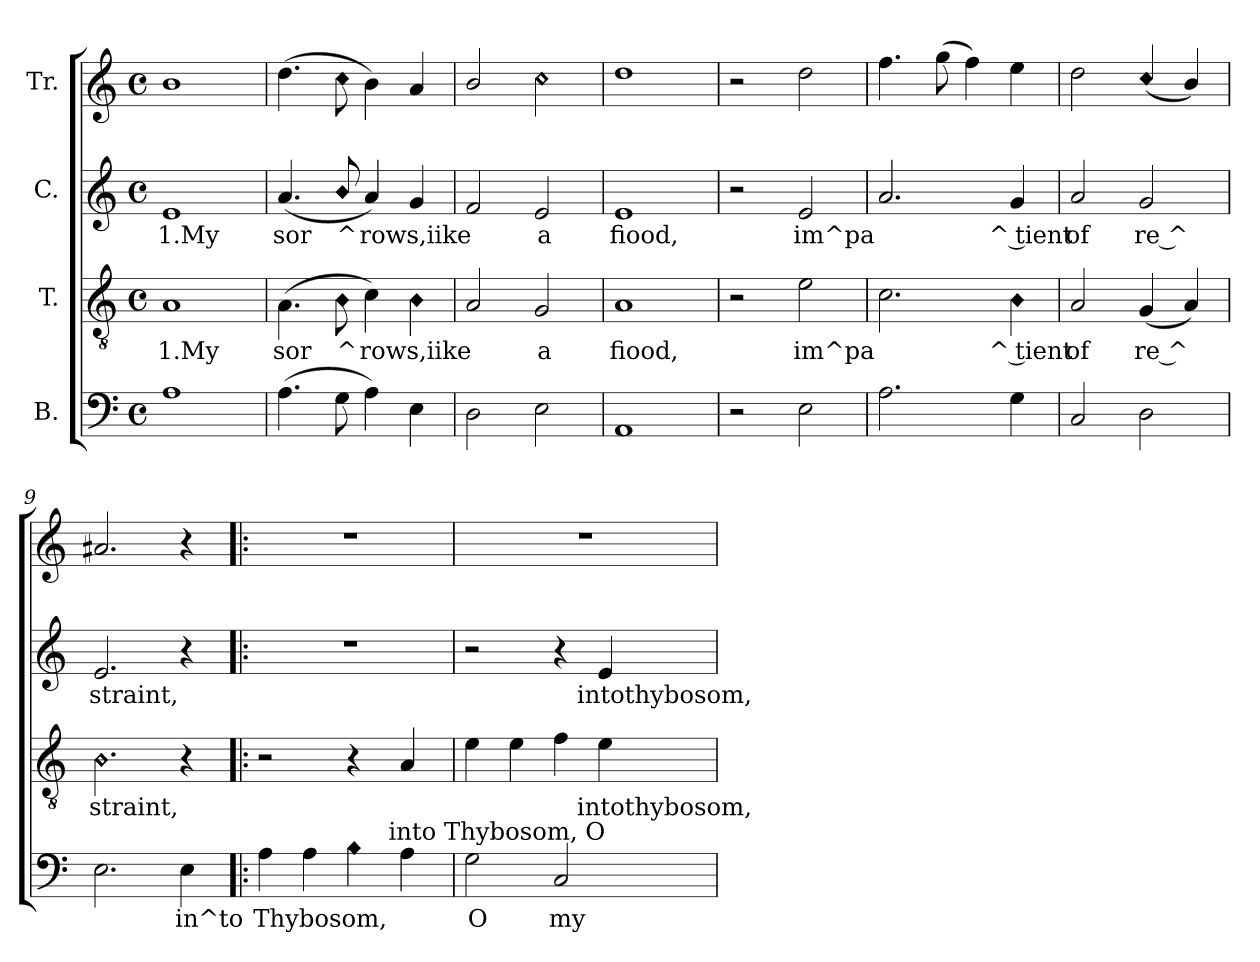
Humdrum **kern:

**kern	**text	**kern	**text	**kern	**text	**kern
*part4	*part4	*part3	*part3	*part2	*part2	*part1
*staff4	*staff4	*staff3	*staff3	*staff2	*staff2	*staff1
*I"B.	*	*I"T.	*	*I"C.	*	*I"Tr.
!!LO:PB:g=z
*stria5	*	*stria5	*	*stria5	*	*stria5
*clefF4	*	*clefGv2	*	*clefG2	*	*clefG2
*	*	*	*	*	*	*ITrd1c2
*M4/4	*	*M4/4	*	*M4/4	*	*M4/4
*met(c)	*	*met(c)	*	*met(c)	*	*met(c)
=1	=1	=1	=1	=1	=1	=1
!	!	!	!LO:LY:a:rj	!	!LO:LY:b:rj	!
1A/	.	1A/	1.My	1e/	1.My	1a/
=2	=2	=2	=2	=2	=2	=2
!	!	!	!LO:LY:a:cj	!	!LO:LY:b:cj	!
(>4.A\	.	(>4.A\	sor	(<4.a/	sor	(>4.cc\
!	!	!LO:N:head=diamond	!LO:LY:a	!LO:N:head=diamond	!LO:LY:b	!LO:N:head=diamond
8G\	.	8B\	^	8b/	^	8b\
!	!	!	!LO:LY:a	!	!LO:LY:b	!
4A\)	.	4c\)	rows,iike	4a/)	rows,iike	4a\)
!	!	!LO:N:head=diamond	!	!	!	!
4E\	.	4B\	.	4g/	.	4g/
=3	=3	=3	=3	=3	=3	=3
2D\	.	2A/	.	2f/	.	2a/
!	!	!	!LO:LY:a:cj	!	!LO:LY:b:cj	!LO:N:head=diamond
2E\	.	2G/	a	2e/	a	2b\
=5	=5	=5	=5	=5	=5	=5
!	!	!	!LO:LY:a:cj	!	!LO:LY:b:cj	!
1AA/	.	1A/	fiood,	1e/	fiood,	1cc/
=6	=6	=6	=6	=6	=6	=6
2r	.	2r	.	2r	.	2r
!	!	!	!LO:LY:a	!	!LO:LY:b	!
2E\	.	2e\	im^pa	2e/	im^pa	2cc\
=7	=7	=7	=7	=7	=7	=7
2.A\	.	2.c\	.	2.a/	.	4.ee\
.	.	.	.	.	.	(>8ff\
.	.	.	.	.	.	4ee\)
!	!	!LO:N:head=diamond	!LO:LY:a:rj	!	!LO:LY:b:rj	!
4G\	.	4B\	^ tient	4g/	^ tient	4dd\
=8	=8	=8	=8	=8	=8	=8
!	!	!	!LO:LY:a:cj	!	!LO:LY:b:cj	!
2C/	.	2A/	of	2a/	of	2cc\
!	!	!	!LO:LY:a:cj	!	!LO:LY:b:cj	!LO:N:head=diamond
2D\	.	(<4G/	re ^	2g/	re ^	(<4b/
.	.	4A/)	.	.	.	4a/)
=9	=9	=9	=9	=9	=9	=9
!	!	!LO:N:head=diamond	!LO:LY:a:cj	!	!LO:LY:b:cj	!
2.E\	.	2.B\	straint,	2.e/	straint,	2.g#X/
!	!LO:LY:b	!	!	!	!	!
4E\	in^to	4r	.	4r	.	4r
=10!|:	=10!|:	=10!|:	=10!|:	=10!|:	=10!|:	=10!|:
!	!LO:LY:b	!	!	!	!	!
*^	*	*	*	*	*	*
4A\	2ryy	Thybosom,	2r	.	1r	.	1r
4A\	.	.	.	.	.	.	.
!LO:N:head=diamond	!	!	!	!	!	!	!
4B\	8..ryy	.	4r	.	.	.	.
!	!LO:TX:a:t=into Thybosom, O	!	!	!	!	!	!
.	4ryy	.	.	.	.	.	.
4A\	.	.	4A/	.	.	.	.
.	32ryy	.	.	.	.	.	.
=11	=11	=11	=11	=11	=11	=11	=11
!	!	!LO:LY:b:cj	!	!	!	!	!
*v	*v	*	*	*	*	*	*
2G\	O	4e\	.	2r	.	1r
.	.	4e\	.	.	.	.
!	!LO:LY:b:cj	!	!	!	!	!
2C/	my	4f\	.	4r	.	.
!	!	!	!LO:LY:a	!	!LO:LY:b	!
.	.	4e\	intothybosom,	4e/	intothybosom,	.
=	=	=	=	=	=	=
*-	*-	*-	*-	*-	*-	*-
